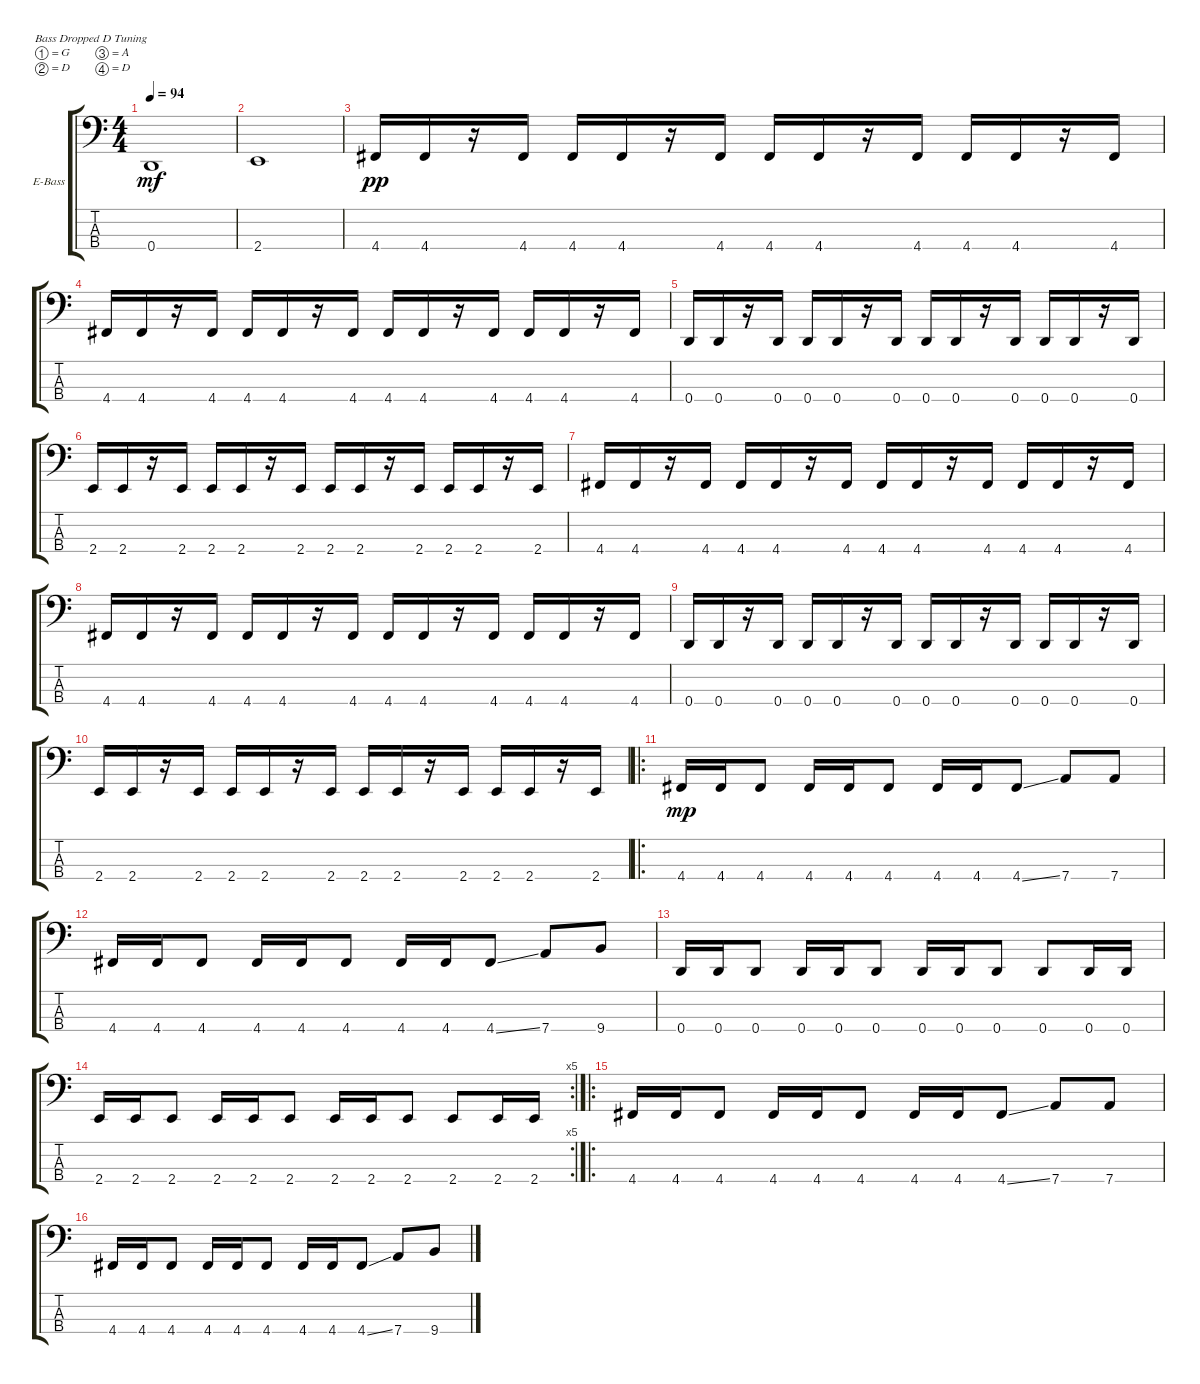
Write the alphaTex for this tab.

\defaultSystemsLayout 4
\bracketExtendMode groupsimilarinstruments
\firstSystemTrackNameOrientation horizontal
\otherSystemsTrackNameOrientation horizontal
\track ("Гокк" "E-Bass") {instrument electricbassfinger}
\staff {score tabs}
\tuning (G2 D2 A1 D1)
\ts (4 4)
\tempo 94
\clef f4
\scale
0.333333
\ks c
0.4.1{dy mf} |
\scale
0.333333 2.4.1 |
\scale
0.333333 4.4.16{dy pp} 4.4.16 r.16 4.4.16 4.4.16 4.4.16 r.16 4.4.16 4.4.16 4.4.16 r.16 4.4.16 4.4.16 4.4.16 r.16 4.4.16 |
\scale
0.333333 4.4.16 4.4.16 r.16 4.4.16 4.4.16 4.4.16 r.16 4.4.16 4.4.16 4.4.16 r.16 4.4.16 4.4.16 4.4.16 r.16 4.4.16 |
\scale
0.333333 0.4.16 0.4.16 r.16 0.4.16 0.4.16 0.4.16 r.16 0.4.16 0.4.16 0.4.16 r.16 0.4.16 0.4.16 0.4.16 r.16 0.4.16 |
\scale
0.333333 2.4.16 2.4.16 r.16 2.4.16 2.4.16 2.4.16 r.16 2.4.16 2.4.16 2.4.16 r.16 2.4.16 2.4.16 2.4.16 r.16 2.4.16 |
\scale
0.333333 4.4.16 4.4.16 r.16 4.4.16 4.4.16 4.4.16 r.16 4.4.16 4.4.16 4.4.16 r.16 4.4.16 4.4.16 4.4.16 r.16 4.4.16 |
\scale
0.333333 4.4.16 4.4.16 r.16 4.4.16 4.4.16 4.4.16 r.16 4.4.16 4.4.16 4.4.16 r.16 4.4.16 4.4.16 4.4.16 r.16 4.4.16 |
\scale
0.333333 0.4.16 0.4.16 r.16 0.4.16 0.4.16 0.4.16 r.16 0.4.16 0.4.16 0.4.16 r.16 0.4.16 0.4.16 0.4.16 r.16 0.4.16 |
\scale
0.333333 2.4.16 2.4.16 r.16 2.4.16 2.4.16 2.4.16 r.16 2.4.16 2.4.16 2.4.16 r.16 2.4.16 2.4.16 2.4.16 r.16 2.4.16 |
\ro
\scale
0.374359 4.4.16{dy mp} 4.4.16 4.4.8 4.4.16 4.4.16 4.4.8 4.4.16 4.4.16 4.4{ss}.8 7.4.8 7.4.8 |
\scale
0.312821 4.4.16 4.4.16 4.4.8 4.4.16 4.4.16 4.4.8 4.4.16 4.4.16 4.4{ss}.8 7.4.8 9.4.8 |
\scale
0.312821 0.4.16 0.4.16 0.4.8 0.4.16 0.4.16 0.4.8 0.4.16 0.4.16 0.4.8 0.4.8 0.4.16 0.4.16 |
\rc 5
\scale
0.333333 2.4.16 2.4.16 2.4.8 2.4.16 2.4.16 2.4.8 2.4.16 2.4.16 2.4.8 2.4.8 2.4.16 2.4.16 |
\ro
\scale
0.363184 4.4.16 4.4.16 4.4.8 4.4.16 4.4.16 4.4.8 4.4.16 4.4.16 4.4{ss}.8 7.4.8 7.4.8 |
\scale
0.303483 4.4.16 4.4.16 4.4.8 4.4.16 4.4.16 4.4.8 4.4.16 4.4.16 4.4{ss}.8 7.4.8 9.4.8
